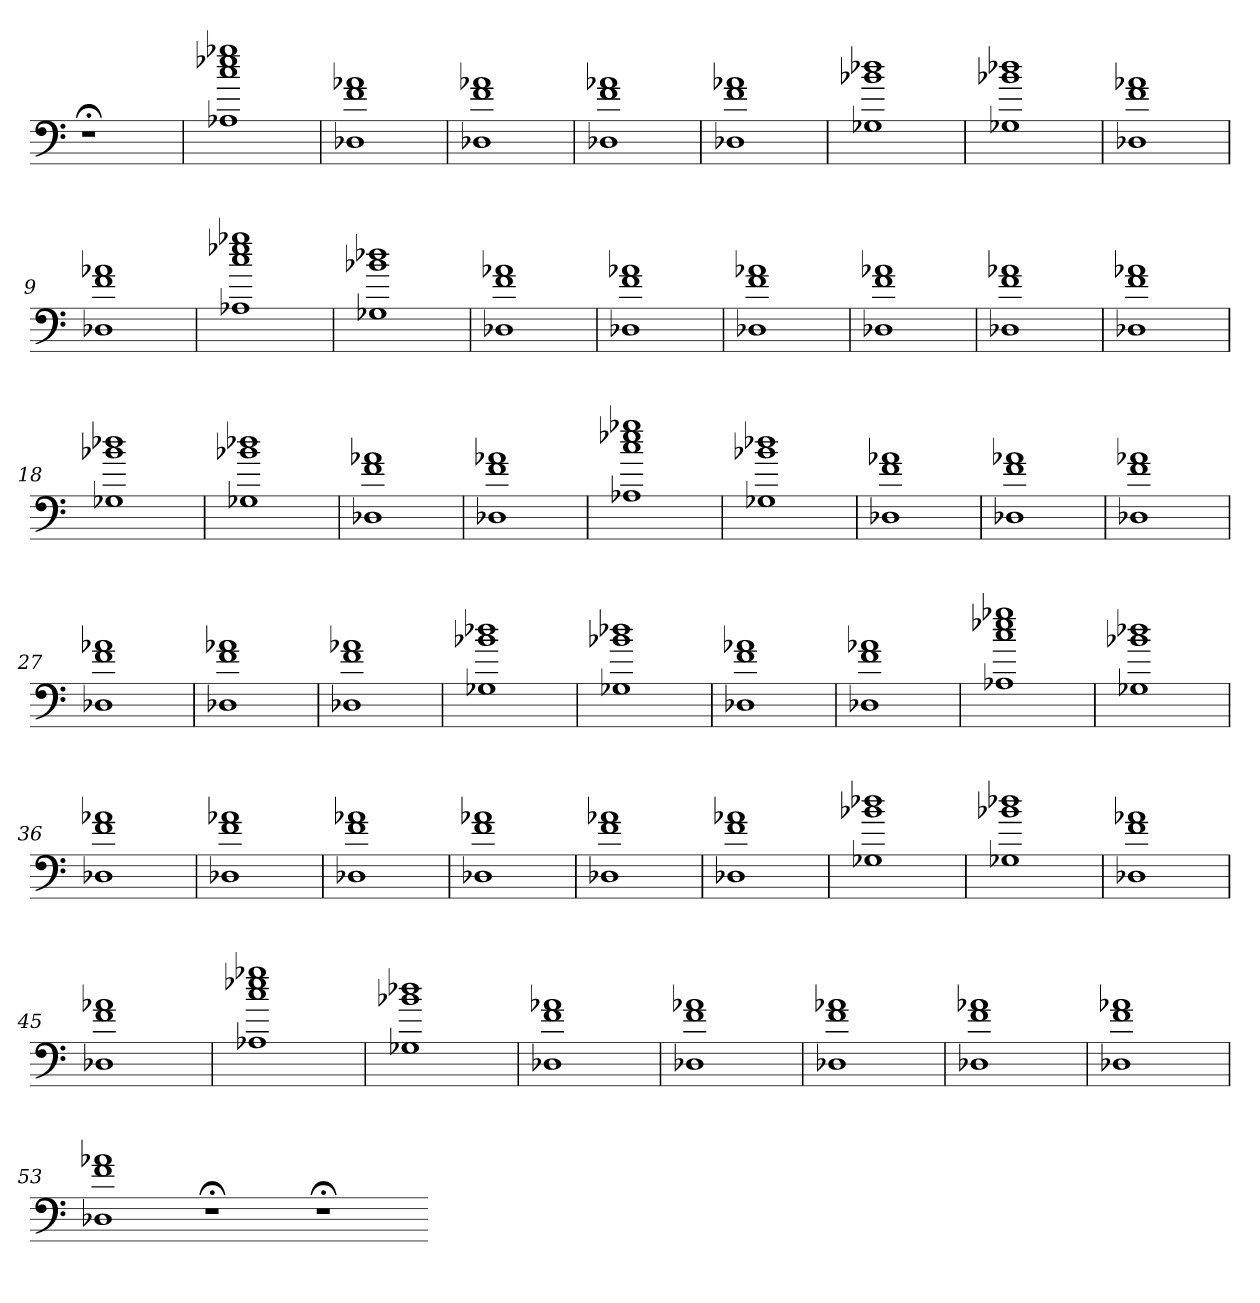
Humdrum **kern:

**kern
*part1
*staff1
=
1r;<
=1
1A-X 1cc 1ee-X 1gg-X
=2
1D-X 1f 1a-X
=3
1D-X 1f 1a-X
=4
1D-X 1f 1a-X
=5
1D-X 1f 1a-X
=6
1G-X 1b-X 1dd-X
=7
1G-X 1b-X 1dd-X
=8
1D-X 1f 1a-X
=9
1D-X 1f 1a-X
=10
1A-X 1cc 1ee-X 1gg-X
=11
1G-X 1b-X 1dd-X
=12
1D-X 1f 1a-X
=13
1D-X 1f 1a-X
=14
1D-X 1f 1a-X
=15
1D-X 1f 1a-X
=16
1D-X 1f 1a-X
=17
1D-X 1f 1a-X
=18
1G-X 1b-X 1dd-X
=19
1G-X 1b-X 1dd-X
=20
1D-X 1f 1a-X
=21
1D-X 1f 1a-X
=22
1A-X 1cc 1ee-X 1gg-X
=23
1G-X 1b-X 1dd-X
=24
1D-X 1f 1a-X
=25
1D-X 1f 1a-X
=26
1D-X 1f 1a-X
=27
1D-X 1f 1a-X
=28
1D-X 1f 1a-X
=29
1D-X 1f 1a-X
=30
1G-X 1b-X 1dd-X
=31
1G-X 1b-X 1dd-X
=32
1D-X 1f 1a-X
=33
1D-X 1f 1a-X
=34
1A-X 1cc 1ee-X 1gg-X
=35
1G-X 1b-X 1dd-X
=36
1D-X 1f 1a-X
=37
1D-X 1f 1a-X
=38
1D-X 1f 1a-X
=39
1D-X 1f 1a-X
=40
1D-X 1f 1a-X
=41
1D-X 1f 1a-X
=42
1G-X 1b-X 1dd-X
=43
1G-X 1b-X 1dd-X
=44
1D-X 1f 1a-X
=45
1D-X 1f 1a-X
=46
1A-X 1cc 1ee-X 1gg-X
=47
1G-X 1b-X 1dd-X
=48
1D-X 1f 1a-X
=49
1D-X 1f 1a-X
=50
1D-X 1f 1a-X
=51
1D-X 1f 1a-X
=52
1D-X 1f 1a-X
=53
1D-X 1f 1a-X
1r;<
1r;<
=-
*-
